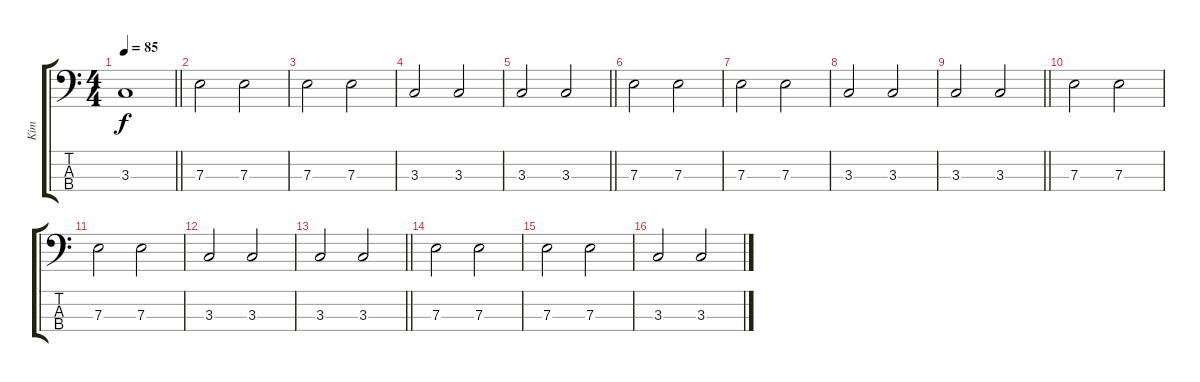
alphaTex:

\track ("Kim" "Kim") {instrument electricbasspick}
\staff {score tabs}
\tuning (G2 D2 A1 E1) {hide}
\ts (4 4)
\tempo 85
\clef f4
\barLineRight lightlight
\ks c
3.3.1{dy f} |
7.3.2 7.3.2 |
7.3.2 7.3.2 |
3.3.2 3.3.2 |
\barLineRight lightlight
3.3.2 3.3.2 |
7.3.2 7.3.2 |
7.3.2 7.3.2 |
3.3.2 3.3.2 |
\barLineRight lightlight
3.3.2 3.3.2 |
7.3.2 7.3.2 |
7.3.2 7.3.2 |
3.3.2 3.3.2 |
\barLineRight lightlight
3.3.2 3.3.2 |
7.3.2 7.3.2 |
7.3.2 7.3.2 |
3.3.2 3.3.2
